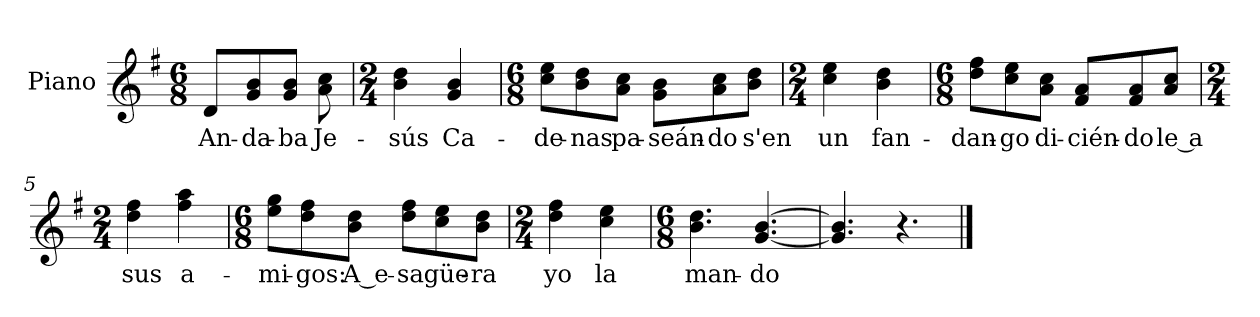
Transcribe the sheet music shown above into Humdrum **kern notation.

**kern	**text
*part1	*part1
*staff1	*staff1
*I"Piano	*
*I'Pno.	*
*clefG2	*
*k[f#]	*
*G:	*
*M6/8	*
=	=
8d/L	An-
8g/ 8b/	-da-
8g/ 8b/J	-ba
8a\ 8cc\	Je-
=1	=1
*M2/4	*
4b\ 4dd\	-sús
4g/ 4b/	Ca-
=2	=2
*M6/8	*
8cc\ 8ee\L	-de-
8b\ 8dd\	-nas
8a\ 8cc\J	pa-
8g\ 8b\L	-seán-
8a\ 8cc\	-do
8b\ 8dd\J	s'en
=3	=3
*M2/4	*
4cc\ 4ee\	un
4b\ 4dd\	fan-
=4	=4
*M6/8	*
8dd\ 8ff#\L	-dan-
8cc\ 8ee\	-go
8a\ 8cc\J	di-
8f#/ 8a/L	-cién-
8f#/ 8a/	-do
8a/ 8cc/J	le a
=5	=5
*M2/4	*
4dd\ 4ff#\	sus
4ff#\ 4aa\	a-
=6	=6
*M6/8	*
8ee\ 8gg\L	-mi-
8dd\ 8ff#\	-gos:
8b\ 8dd\J	A e-
8dd\ 8ff#\L	-sa
8cc\ 8ee\	güe-
8b\ 8dd\J	-ra
=7	=7
*M2/4	*
4dd\ 4ff#\	yo
4cc\ 4ee\	la
=8	=8
*M6/8	*
4.b\ 4.dd\	man-
[4.g/ [4.b/	-do
=9	=9
4.g]/ 4.b]/	.
4.r	.
==	==
*-	*-
